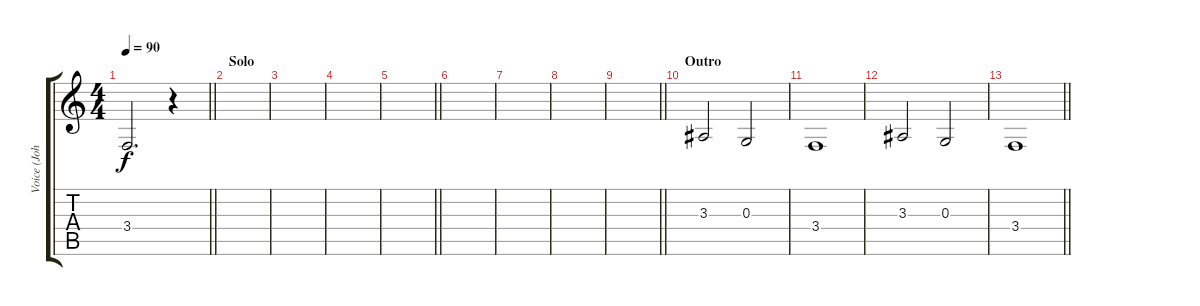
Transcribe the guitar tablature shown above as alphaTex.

\track ("Voice (John Lennon)" "Voice (Joh") {instrument flute}
\staff {score tabs}
\tuning (E4 B3 G3 D3 A2 E2) {hide}
\ts (4 4)
\tempo 90
\clef g2
\barLineRight lightlight
\ks c
3.4.2{d dy f} r.4 |
\section ("" "Solo")
|
|
|
\barLineRight lightlight
|
|
|
|
\barLineRight lightlight
|
\section ("" "Outro")
3.3.2 0.3.2 |
3.4.1 |
3.3.2 0.3.2 |
\barLineRight lightlight
3.4.1
